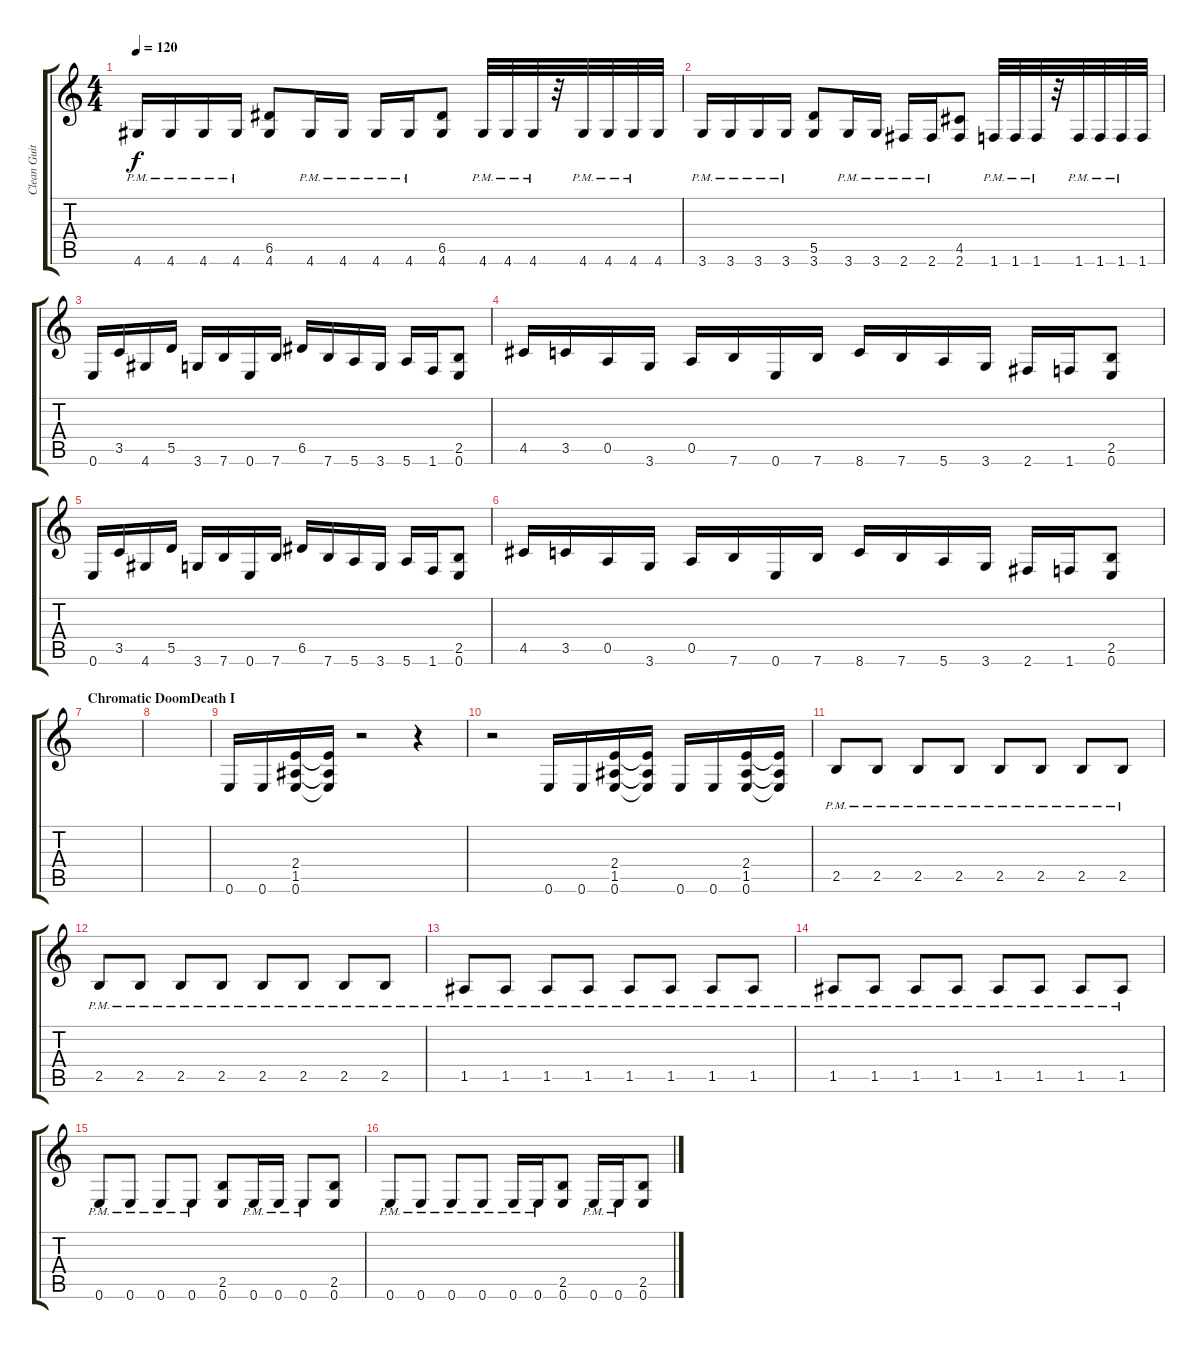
\track ("Clean Guitars" "Clean Guit") {instrument electricguitarclean}
\staff {score tabs}
\tuning (E4 B3 G3 D3 A2 E2) {hide}
\ts (4 4)
\tempo 120
\clef g2
\ks c
4.6{pm}.16{dy f} 4.6{pm}.16 4.6{pm}.16 4.6{pm}.16 (6.5 4.6).8 4.6{pm}.16 4.6{pm}.16 4.6{pm}.16 4.6{pm}.16 (6.5 4.6).8 4.6{pm}.32 4.6{pm}.32 4.6{pm}.32 r.32 4.6{pm}.32 4.6{pm}.32 4.6{pm}.32 4.6.32 |
3.6{pm}.16 3.6{pm}.16 3.6{pm}.16 3.6{pm}.16 (5.5 3.6).8 3.6{pm}.16 3.6{pm}.16 2.6{pm}.16 2.6{pm}.16 (4.5 2.6).8 1.6{pm}.32 1.6{pm}.32 1.6{pm}.32 r.32 1.6{pm}.32 1.6{pm}.32 1.6{pm}.32 1.6.32 |
0.6.16{volume 15} 3.5.16 4.6.16 5.5.16 3.6.16 7.6.16 0.6.16 7.6.16 6.5.16 7.6.16 5.6.16 3.6.16 5.6.16 1.6.16 (2.5 0.6).8 |
4.5.16 3.5.16 0.5.16 3.6.16 0.5.16 7.6.16 0.6.16 7.6.16 8.6.16 7.6.16 5.6.16 3.6.16 2.6.16 1.6.16 (2.5 0.6).8 |
0.6.16 3.5.16 4.6.16 5.5.16 3.6.16 7.6.16 0.6.16 7.6.16 6.5.16 7.6.16 5.6.16 3.6.16 5.6.16 1.6.16 (2.5 0.6).8 |
4.5.16 3.5.16 0.5.16 3.6.16 0.5.16 7.6.16 0.6.16 7.6.16 8.6.16 7.6.16 5.6.16 3.6.16 2.6.16 1.6.16 (2.5 0.6).8 |
\section ("" "Chromatic DoomDeath I")
|
|
0.6.16 0.6.16 (2.4 1.5 0.6).16 (2.4{t} 1.5{t} 0.6{t}).16 r.2 r.4 |
r.2 0.6.16 0.6.16 (2.4 1.5 0.6).16 (2.4{t} 1.5{t} 0.6{t}).16 0.6.16 0.6.16 (2.4 1.5 0.6).16 (2.4{t} 1.5{t} 0.6{t}).16 |
2.5{pm}.8 2.5{pm}.8 2.5{pm}.8 2.5{pm}.8 2.5{pm}.8 2.5{pm}.8 2.5{pm}.8 2.5{pm}.8 |
2.5{pm}.8 2.5{pm}.8 2.5{pm}.8 2.5{pm}.8 2.5{pm}.8 2.5{pm}.8 2.5{pm}.8 2.5{pm}.8 |
1.5{pm}.8 1.5{pm}.8 1.5{pm}.8 1.5{pm}.8 1.5{pm}.8 1.5{pm}.8 1.5{pm}.8 1.5{pm}.8 |
1.5{pm}.8 1.5{pm}.8 1.5{pm}.8 1.5{pm}.8 1.5{pm}.8 1.5{pm}.8 1.5{pm}.8 1.5{pm}.8 |
0.6{pm}.8 0.6{pm}.8 0.6{pm}.8 0.6{pm}.8 (2.5 0.6).8 0.6{pm}.16 0.6{pm}.16 0.6{pm}.8 (2.5 0.6).8 |
0.6{pm}.8 0.6{pm}.8 0.6{pm}.8 0.6{pm}.8 0.6{pm}.16 0.6{pm}.16 (2.5 0.6).8 0.6{pm}.16 0.6{pm}.16 (2.5 0.6).8
